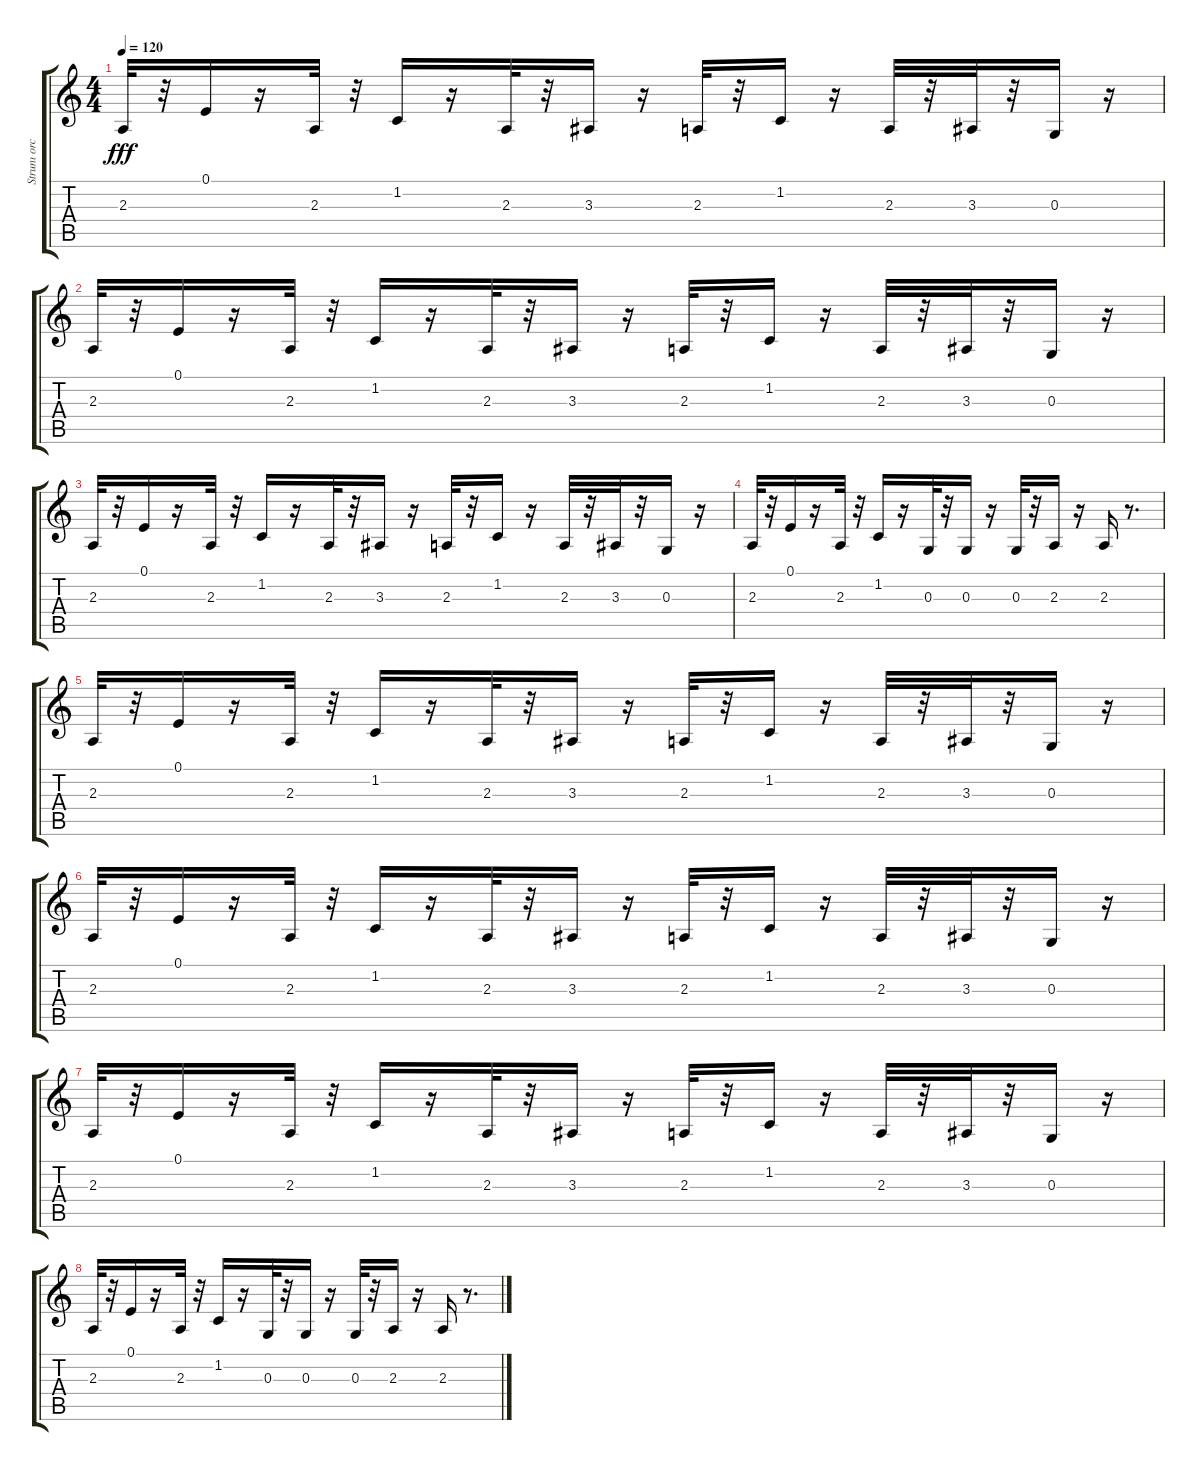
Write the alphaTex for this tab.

\track ("Strunı orch. 1" "Strunı orc") {instrument stringensemble1}
\staff {score tabs}
\tuning (E4 B3 G3 D3 A2 E2) {hide}
\ts (4 4)
\tempo 120
\clef g2
\ks c
2.3.32{dy fff} r.32 0.1.16 r.16 2.3.32 r.32 1.2.16 r.16 2.3.32 r.32 3.3.16 r.16 2.3.32 r.32 1.2.16 r.16 2.3.32 r.32 3.3.32 r.32 0.3.16 r.16 |
2.3.32 r.32 0.1.16 r.16 2.3.32 r.32 1.2.16 r.16 2.3.32 r.32 3.3.16 r.16 2.3.32 r.32 1.2.16 r.16 2.3.32 r.32 3.3.32 r.32 0.3.16 r.16 |
2.3.32 r.32 0.1.16 r.16 2.3.32 r.32 1.2.16 r.16 2.3.32 r.32 3.3.16 r.16 2.3.32 r.32 1.2.16 r.16 2.3.32 r.32 3.3.32 r.32 0.3.16 r.16 |
2.3.32 r.32 0.1.16 r.16 2.3.32 r.32 1.2.16 r.16 0.3.32 r.32 0.3.16 r.16 0.3.32 r.32 2.3.16 r.16 2.3.16 r.8{d} |
2.3.32 r.32 0.1.16 r.16 2.3.32 r.32 1.2.16 r.16 2.3.32 r.32 3.3.16 r.16 2.3.32 r.32 1.2.16 r.16 2.3.32 r.32 3.3.32 r.32 0.3.16 r.16 |
2.3.32 r.32 0.1.16 r.16 2.3.32 r.32 1.2.16 r.16 2.3.32 r.32 3.3.16 r.16 2.3.32 r.32 1.2.16 r.16 2.3.32 r.32 3.3.32 r.32 0.3.16 r.16 |
2.3.32 r.32 0.1.16 r.16 2.3.32 r.32 1.2.16 r.16 2.3.32 r.32 3.3.16 r.16 2.3.32 r.32 1.2.16 r.16 2.3.32 r.32 3.3.32 r.32 0.3.16 r.16 |
2.3.32 r.32 0.1.16 r.16 2.3.32 r.32 1.2.16 r.16 0.3.32 r.32 0.3.16 r.16 0.3.32 r.32 2.3.16 r.16 2.3.16 r.8{d}
